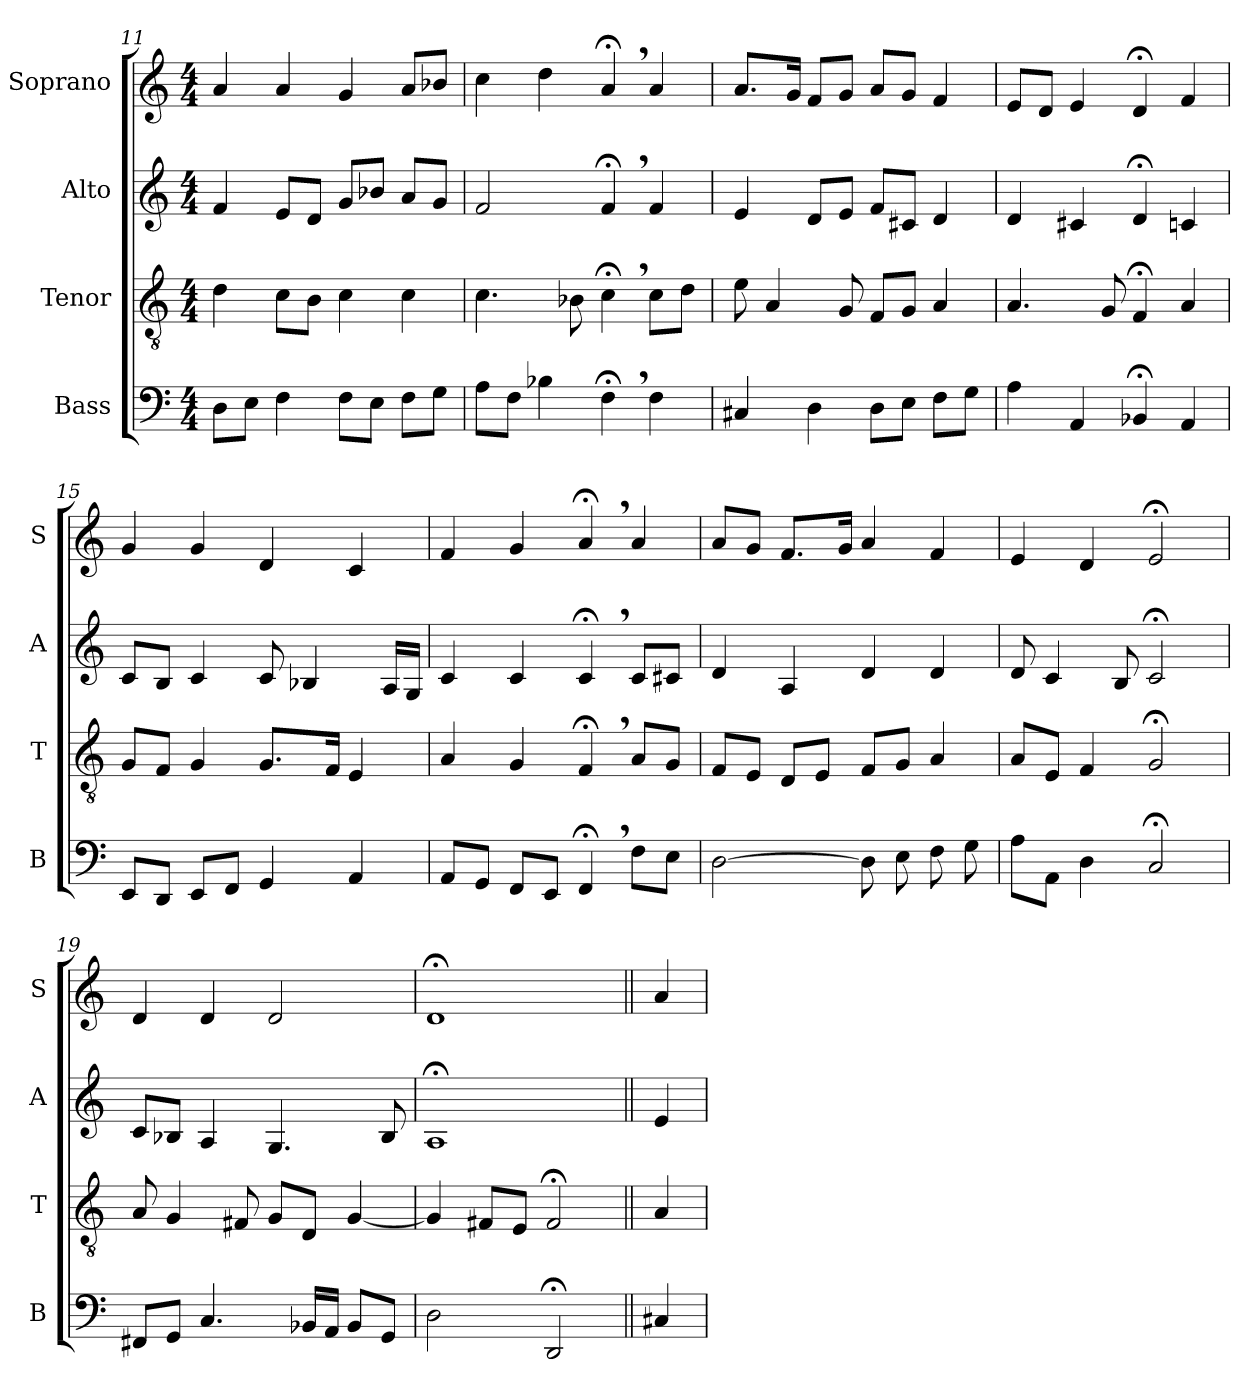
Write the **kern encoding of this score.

**kern	**kern	**kern	**kern
*part4	*part3	*part2	*part1
*staff4	*staff3	*staff2	*staff1
*I"Bass	*I"Tenor	*I"Alto	*I"Soprano
*I'B	*I'T	*I'A	*I'S
*clefF4	*clefGv2	*clefG2	*clefG2
*k[]	*k[]	*k[]	*k[]
*M4/4	*M4/4	*M4/4	*M4/4
=11	=11	=11	=11
8D\L	4d\	4f/	4a/
8E\J	.	.	.
4F\	8c\L	8e/L	4a/
.	8B\J	8d/J	.
8F\L	4c\	8g/L	4g/
8E\J	.	8b-X/J	.
8F\L	4c\	8a/L	8a/L
8G\J	.	8g/J	8b-X/J
=12	=12	=12	=12
8A\L	4.c\	2f/	4cc\
8F\J	.	.	.
4B-X\	.	.	4dd\
.	8B-X\	.	.
4F;<,\	4c;<,\	4f;<,/	4a;<,/
4F\	8c\L	4f/	4a/
.	8d\J	.	.
=13	=13	=13	=13
4C#X/	8e\	4e/	8.a/L
.	4A/	.	.
.	.	.	16g/Jk
4D\	.	8d/L	8f/L
.	8G/	8e/J	8g/J
8D\L	8F/L	8f/L	8a/L
8E\J	8G/J	8c#X/J	8g/J
8F\L	4A/	4d/	4f/
8G\J	.	.	.
=14	=14	=14	=14
4A\	4.A/	4d/	8e/L
.	.	.	8d/J
4AA/	.	4c#X/	4e/
.	8G/	.	.
4BB-X;</	4F;</	4d;</	4d;</
4AA/	4A/	4cn/	4f/
=15	=15	=15	=15
8EE/L	8G/L	8c/L	4g/
8DD/J	8F/J	8B/J	.
8EE/L	4G/	4c/	4g/
8FF/J	.	.	.
4GG/	8.G/L	8c/	4d/
.	.	4B-X/	.
.	16F/Jk	.	.
4AA/	4E/	.	4c/
.	.	16A/LL	.
.	.	16G/JJ	.
=16	=16	=16	=16
8AA/L	4A/	4c/	4f/
8GG/J	.	.	.
8FF/L	4G/	4c/	4g/
8EE/J	.	.	.
4FF;<,/	4F;<,/	4c;<,/	4a;<,/
8F\L	8A/L	8c/L	4a/
8E\J	8G/J	8c#X/J	.
=17	=17	=17	=17
[2D\	8F/L	4d/	8a/L
.	8E/J	.	8g/J
.	8D/L	4A/	8.f/L
.	8E/J	.	.
.	.	.	16g/Jk
8D\]	8F/L	4d/	4a/
8E\	8G/J	.	.
8F\	4A/	4d/	4f/
8G\	.	.	.
=18	=18	=18	=18
8A\L	8A/L	8d/	4e/
8AA\J	8E/J	4c/	.
4D\	4F/	.	4d/
.	.	8B/	.
2C;</	2G;</	2c;</	2e;</
=19	=19	=19	=19
8FF#X/L	8A/	8c/L	4d/
8GG/J	4G/	8B-X/J	.
4.C/	.	4A/	4d/
.	8F#X/	.	.
.	8G/L	4.G/	2d/
16BB-X/LL	8D/J	.	.
16AA/JJ	.	.	.
8BB-/L	[4G/	.	.
8GG/J	.	8B-/	.
=20	=20	=20	=20
2D\	4G/]	1A;</	1d;</
.	8F#X/L	.	.
.	8E/J	.	.
2DD;</	2F#;</	.	.
=21||	=21||	=21||	=21||
4C#X/	4A/	4e/	4a/
=	=	=	=
*-	*-	*-	*-
